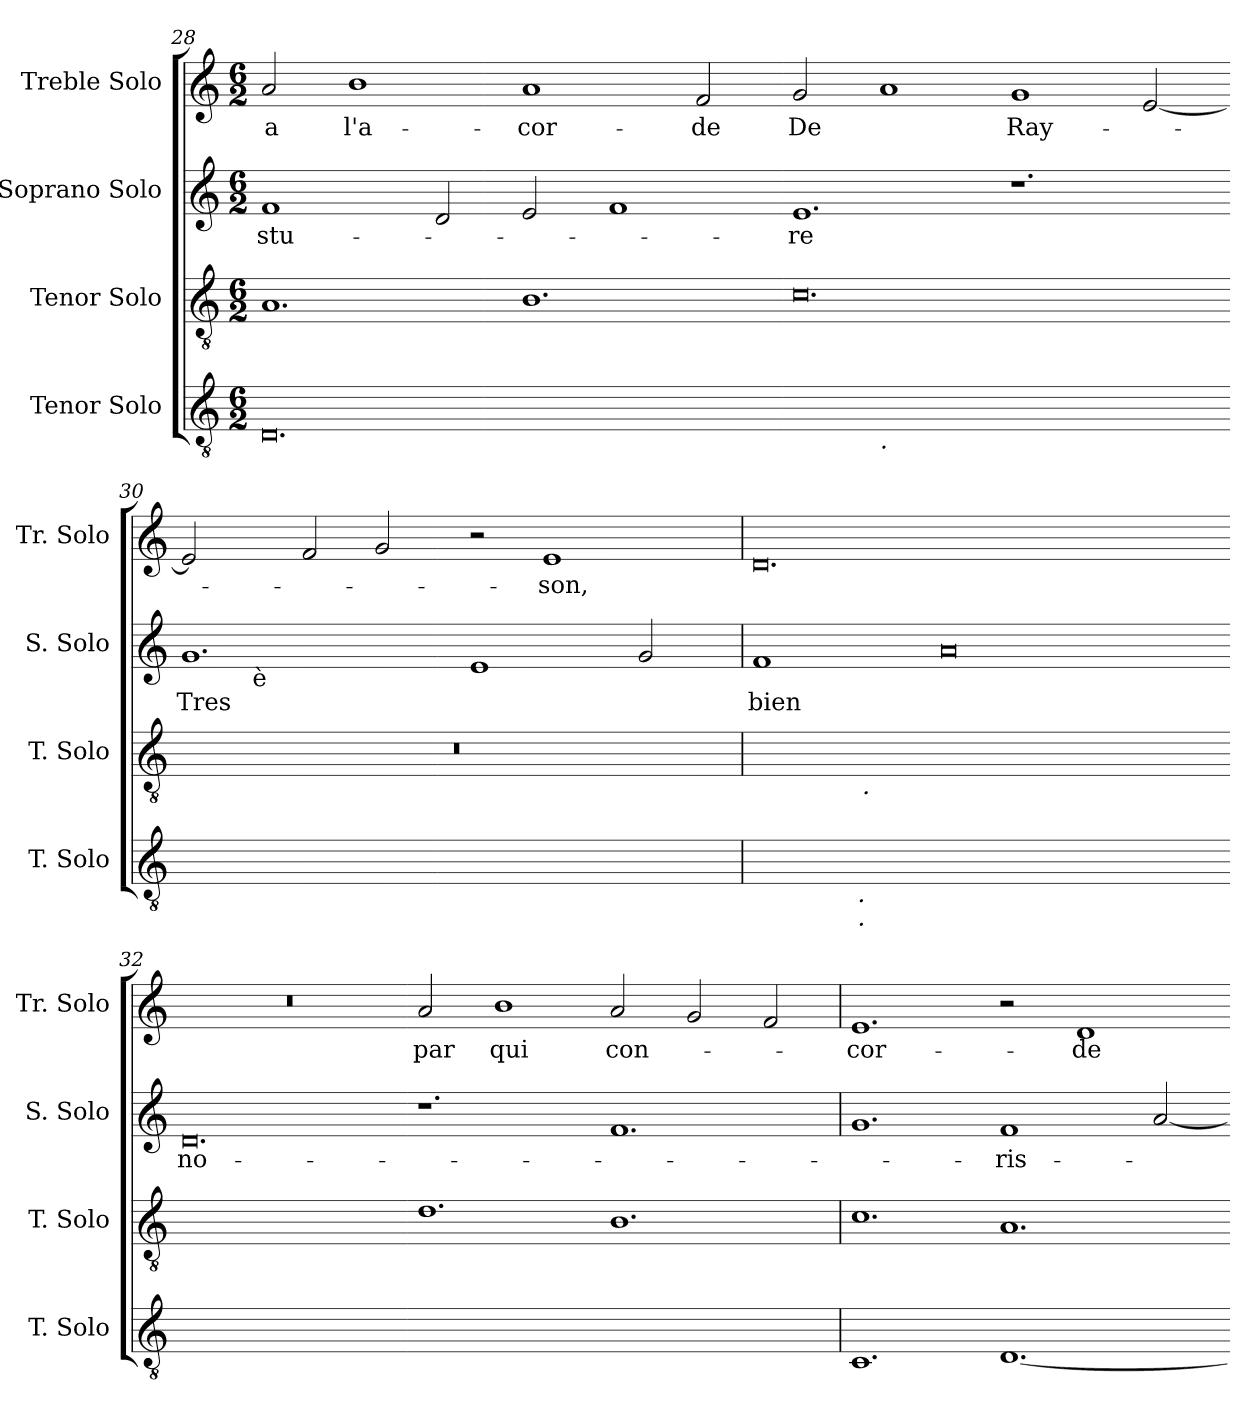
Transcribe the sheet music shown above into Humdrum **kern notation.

**kern	**kern	**kern	**text	**kern	**text
*part4	*part3	*part2	*part2	*part1	*part1
*staff4	*staff3	*staff2	*staff2	*staff1	*staff1
*I"Tenor Solo	*I"Tenor Solo	*I"Soprano Solo	*	*I"Treble Solo	*
*I'T. Solo	*I'T. Solo	*I'S. Solo	*	*I'Tr. Solo	*
*clefGv2	*clefGv2	*clefG2	*	*clefG2	*
*ITrd7c12	*ITrd7c12	*	*	*	*
*k[]	*k[]	*k[]	*	*k[]	*
*C:	*C:	*C:	*	*C:	*
*M6/2	*M6/2	*M6/2	*	*M6/2	*
=28	=28	=28	=28	=28	=28
!	!	!	!LO:LY:b:color=#000000	!	!
!	!	!	!	!	!LO:LY:b:color=#000000
0.DDi	1.AAi	1fi	-stu-	2ai/	a
!	!	!	!	!	!LO:LY:b:color=#000000
.	.	.	.	1bi	l'a-
.	.	2di/	.	.	.
!	!	!	!	!	!LO:LY:b:color=#000000
.	1.BBi	2ei/	.	1ai	-cor-
.	.	1fi	.	.	.
!	!	!	!	!	!LO:LY:b:color=#000000
.	.	.	.	2fi/	-de
=29-	=29-	=29-	=29-	=29-	=29-
!	!	!	!LO:LY:b:color=#000000	!	!
!	!	!	!	!	!LO:LY:b:color=#000000
*^	*	*	*	*	*
[<0.CCiyy	2ryy	0.Ci	1.ei	-re	2gi/	De
!	!LO:TX:b:i:t=.	!	!	!	!	!
.	1ryy	.	.	.	1ai	.
!	!	!	!	!	!	!LO:LY:b:color=#000000
.	1.ryy	.	1.r	.	1gi	Ray-
.	.	.	.	.	[<2ei/	.
=30-	=30-	=30-	=30-	=30-	=30-	=30-
!	!	!LO:N:vis=1	!	!	!	!
*v	*v	*	*	*	*	*
*^	*	*	*	*	*
!	!	!	!	!LO:LY:b:color=#000000	!	!
*v	*v	*	*^	*	*	*
0.CCiyy]	0.r	1.gi	8ryy	Tres	2ei/]	.
.	.	.	16ryy	.	.	.
.	.	.	32ryy	.	.	.
.	.	.	128ryy	.	.	.
!	!	!	!LO:TX:b:t=è	!	!	!
.	.	.	1ryy	.	.	.
.	.	.	.	.	2fi/	.
.	.	.	.	.	2gi/	.
.	.	.	1ryy	.	.	.
.	.	1ei	.	.	2r	.
!	!	!	!	!	!	!LO:LY:b:color=#000000
.	.	.	.	.	1ei	-son,
.	.	.	2ryy	.	.	.
.	.	2gi/	.	.	.	.
.	.	.	4ryy	.	.	.
.	.	.	64.ryy	.	.	.
*	*	*v	*v	*	*	*
!!LO:LB:g=z
=31	=31	=31	=31	=31	=31
*	*	*^	*	*	*
!	!	!	!	!LO:LY:b:color=#000000	!	!
*^	*^	*v	*v	*	*	*
[<0.DDiyy	4ryy	[<0.AAiyy	4ryy	1fi	bien	0.di	.
.	8ryy	.	8ryy	.	.	.	.
.	32ryy	.	32ryy	.	.	.	.
.	64ryy	.	64ryy	.	.	.	.
.	256ryy	.	128ryy	.	.	.	.
!	!LO:TX:b:i:t=.	!	!	!	!	!	!
!	!LO:TX:b:i:t=.	!	!	!	!	!	!
.	1ryy	.	.	.	.	.	.
.	.	.	1024ryy	.	.	.	.
!	!	!	!LO:TX:b:i:t=.	!	!	!	!
.	.	.	1ryy	.	.	.	.
.	.	.	.	0ai	.	.	.
.	1ryy	.	.	.	.	.	.
.	.	.	1ryy	.	.	.	.
.	2ryy	.	.	.	.	.	.
.	.	.	2ryy	.	.	.	.
.	16ryy	.	.	.	.	.	.
.	.	.	16ryy	.	.	.	.
.	128.ryy	.	.	.	.	.	.
.	.	.	256..ryy	.	.	.	.
*v	*v	*	*	*	*	*	*
*	*v	*v	*	*	*	*
=32-	=32-	=32-	=32-	=32-	=32-
*^	*^	*	*	*	*
!	!	!	!	!	!LO:LY:b:color=#000000	!LO:N:vis=1	!
*v	*v	*	*	*	*	*	*
*	*v	*v	*	*	*	*
0.DDiyy_<	0.AAiyy]	0.di	no-	0.r	.
=33-	=33-	=33-	=33-	=33-	=33-
!	!	!	!	!	!LO:LY:b:color=#000000
0.DDiyy]	1.Di	1.r	.	2ai/	par
!	!	!	!	!	!LO:LY:b:color=#000000
.	.	.	.	1bi	qui
!	!	!	!	!	!LO:LY:b:color=#000000
.	1.BBi	1.fi	.	2ai/	con-
.	.	.	.	2gi/	.
.	.	.	.	2fi/	.
=34	=34	=34	=34	=34	=34
!	!	!	!	!	!LO:LY:b:color=#000000
1.CCi	1.Ci	1.gi	.	1.ei	-cor-
!	!	!	!LO:LY:b:color=#000000	!	!
[<1.DDi	1.AAi	1fi	-ris-	2r	.
!	!	!	!	!	!LO:LY:b:color=#000000
.	.	.	.	1di	-de
.	.	[<2ai/	.	.	.
=-	=-	=-	=-	=-	=-
*-	*-	*-	*-	*-	*-
